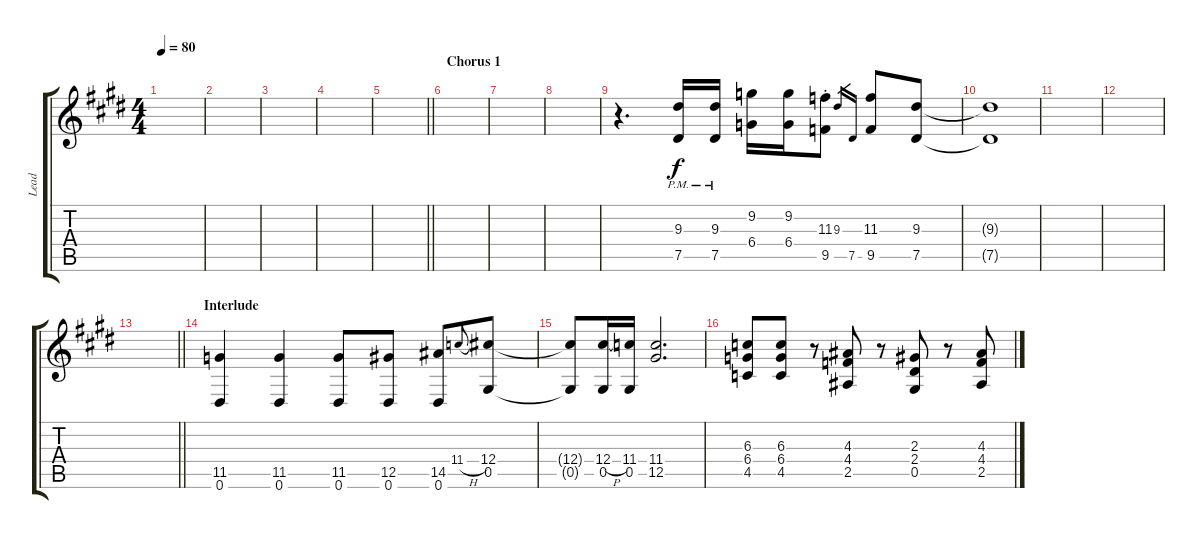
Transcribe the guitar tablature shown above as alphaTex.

\track ("Lead" "Lead") {instrument overdrivenguitar}
\staff {score tabs}
\tuning (Eb4 Bb3 Gb3 Db3 Ab2 Eb2) {hide}
\ts (4 4)
\tempo 80
\clef g2
\ks e
|
|
|
|
\barLineRight lightlight
|
\section ("" "Chorus 1")
|
|
|
r.4{d} (9.3 7.5{pm}).16 (9.3 7.5{pm}).16 (9.2 6.4).16 (9.2 6.4).16 (11.3 9.5{st}).8 9.3.16{gr} 7.5.16{gr} (11.3 9.5).8 (9.3 7.5).8 |
(9.3{t} 7.5{t}).1 |
|
|
\barLineRight lightlight
|
\section ("" "Interlude")
(11.5 0.6).4 (11.5 0.6).4 (11.5 0.6).8 (12.5 0.6).8 (14.5 0.6).8 11.4{h}.8{gr onbeat} (12.4 0.5).8 |
(12.4{t} 0.5{t}).8 (12.4{h} 0.5).16 (11.4 0.5).16 (11.4 12.5).2{d} |
(6.3 6.4 4.5).8 (6.3 6.4 4.5).8 r.8 (4.3 4.4 2.5).8 r.8 (2.3 2.4 0.5).8 r.8 (4.3 4.4 2.5).8
